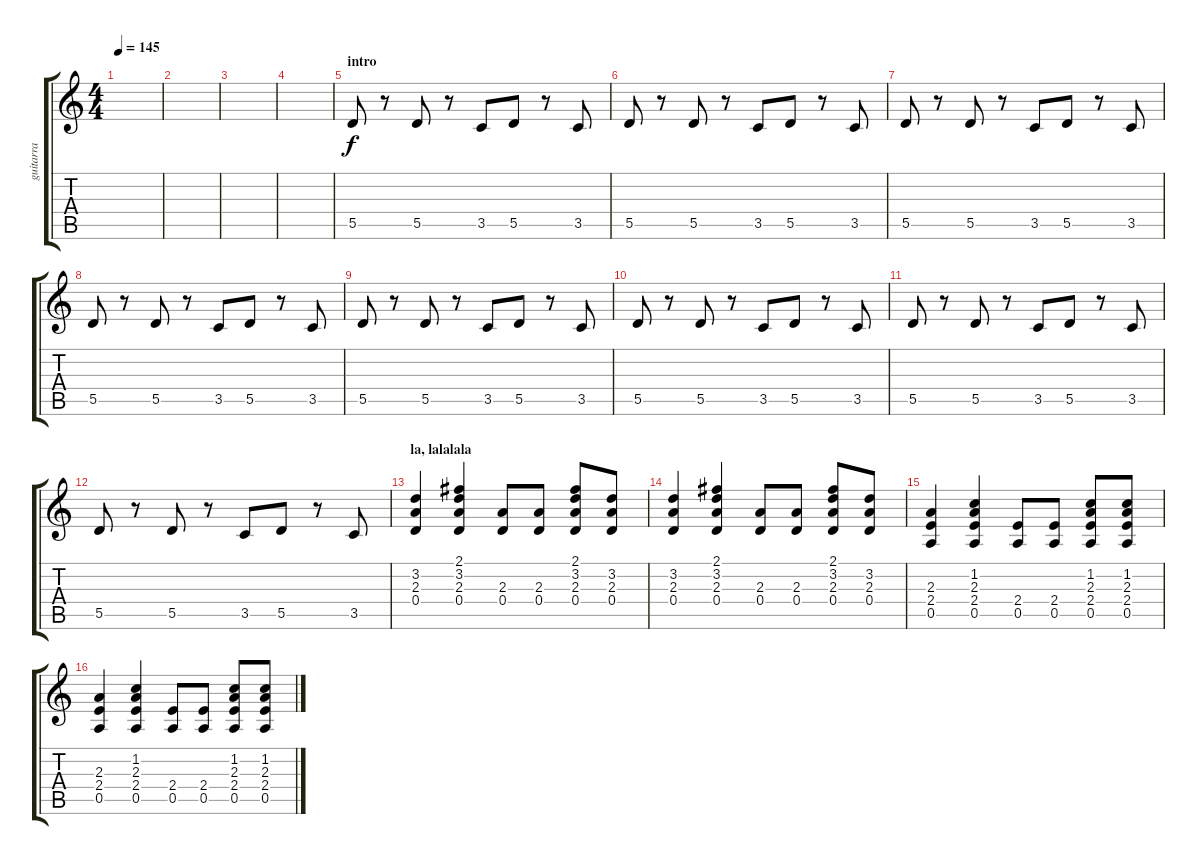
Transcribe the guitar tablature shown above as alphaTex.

\track ("guitarra" "guitarra") {instrument electricguitarjazz}
\staff {score tabs}
\tuning (E4 B3 G3 D3 A2 E2) {hide}
\ts (4 4)
\tempo 145
\clef g2
\ks c
|
|
|
|
\section ("" "intro")
5.5.8{volume 16 instrument distortionguitar} r.8 5.5.8{instrument distortionguitar} r.8 3.5.8{instrument distortionguitar} 5.5.8{instrument distortionguitar} r.8 3.5.8{instrument distortionguitar} |
5.5.8{volume 16 instrument distortionguitar} r.8 5.5.8{instrument distortionguitar} r.8 3.5.8{instrument distortionguitar} 5.5.8{instrument distortionguitar} r.8 3.5.8{instrument distortionguitar} |
5.5.8{volume 16 instrument distortionguitar} r.8 5.5.8{instrument distortionguitar} r.8 3.5.8{instrument distortionguitar} 5.5.8{instrument distortionguitar} r.8 3.5.8{instrument distortionguitar} |
5.5.8{volume 16 instrument distortionguitar} r.8 5.5.8{instrument distortionguitar} r.8 3.5.8{instrument distortionguitar} 5.5.8{instrument distortionguitar} r.8 3.5.8{instrument distortionguitar} |
5.5.8{volume 16 instrument distortionguitar} r.8 5.5.8{instrument distortionguitar} r.8 3.5.8{instrument distortionguitar} 5.5.8{instrument distortionguitar} r.8 3.5.8{instrument distortionguitar} |
5.5.8{volume 16 instrument distortionguitar} r.8 5.5.8{instrument distortionguitar} r.8 3.5.8{instrument distortionguitar} 5.5.8{instrument distortionguitar} r.8 3.5.8{instrument distortionguitar} |
5.5.8{volume 16 instrument distortionguitar} r.8 5.5.8{instrument distortionguitar} r.8 3.5.8{instrument distortionguitar} 5.5.8{instrument distortionguitar} r.8 3.5.8{instrument distortionguitar} |
5.5.8{volume 16 instrument distortionguitar} r.8 5.5.8{instrument distortionguitar} r.8 3.5.8{instrument distortionguitar} 5.5.8{instrument distortionguitar} r.8 3.5.8{instrument distortionguitar} |
\section ("" "la, lalalala")
(3.2 2.3 0.4).4{volume 10 instrument electricguitarjazz} (2.1 3.2 2.3 0.4).4 (2.3 0.4).8 (2.3 0.4).8 (2.1 3.2 2.3 0.4).8 (3.2 2.3 0.4).8 |
(3.2 2.3 0.4).4 (2.1 3.2 2.3 0.4).4 (2.3 0.4).8 (2.3 0.4).8 (2.1 3.2 2.3 0.4).8 (3.2 2.3 0.4).8 |
(2.3 2.4 0.5).4 (1.2 2.3 2.4 0.5).4 (2.4 0.5).8 (2.4 0.5).8 (1.2 2.3 2.4 0.5).8 (1.2 2.3 2.4 0.5).8 |
(2.3 2.4 0.5).4 (1.2 2.3 2.4 0.5).4 (2.4 0.5).8 (2.4 0.5).8 (1.2 2.3 2.4 0.5).8 (1.2 2.3 2.4 0.5).8
